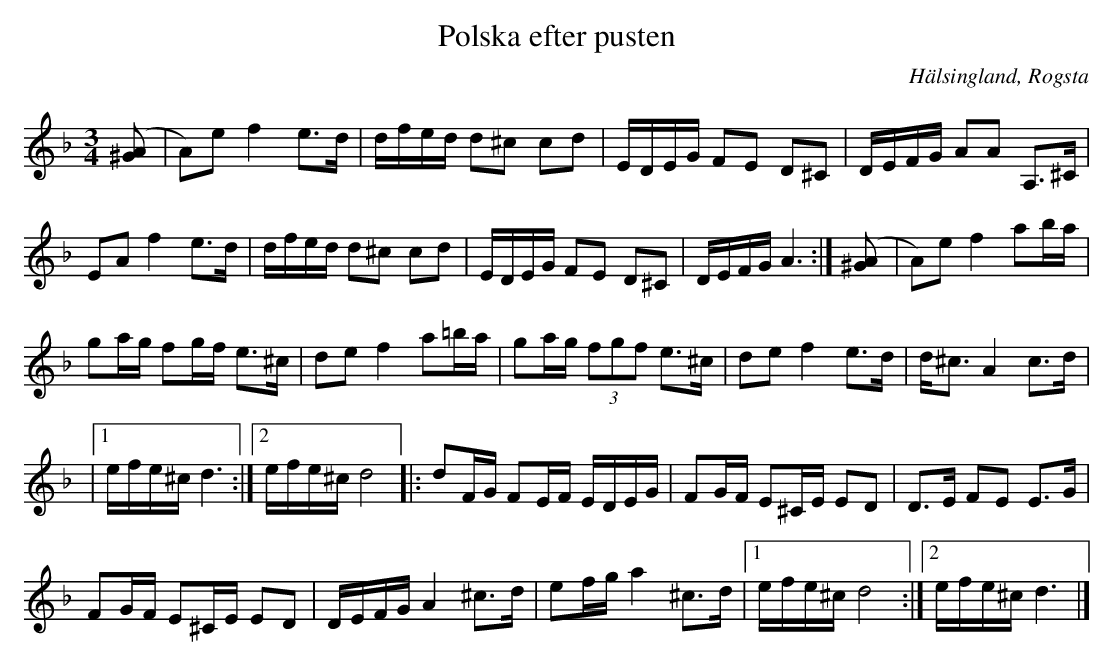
X:1
T:Polska efter pusten
O:Hälsingland, Rogsta
M:3/4
L:1/8
K:Dm
([^GA] | A)e f2 e>d | d/f/e/d/ d^c cd | E/D/E/G/ FE D^C | D/E/F/G/ AA A,>^C |
EA f2 e>d | d/f/e/d/ d^c cd | E/D/E/G/ FE D^C | D/E/F/G/ A3 :| ([^GA] | A)e f2 ab/a/ |
ga/g/ fg/f/ e>^c | de f2 a=b/a/ | ga/g/ (3fgf e>^c | de f2 e>d | d<^c A2 c>d |
|1 e/f/e/^c/ d3 :|2 e/f/e/^c/ d4 |: dF/G/ FE/F/ E/D/E/G/ | FG/F/ E^C/E/ ED | D>E FE E>G |
FG/F/ E^C/E/ ED | D/E/F/G/ A2 ^c>d | ef/g/ a2 ^c>d |1 e/f/e/^c/ d4 :|2 e/f/e/^c/ d3 |]
